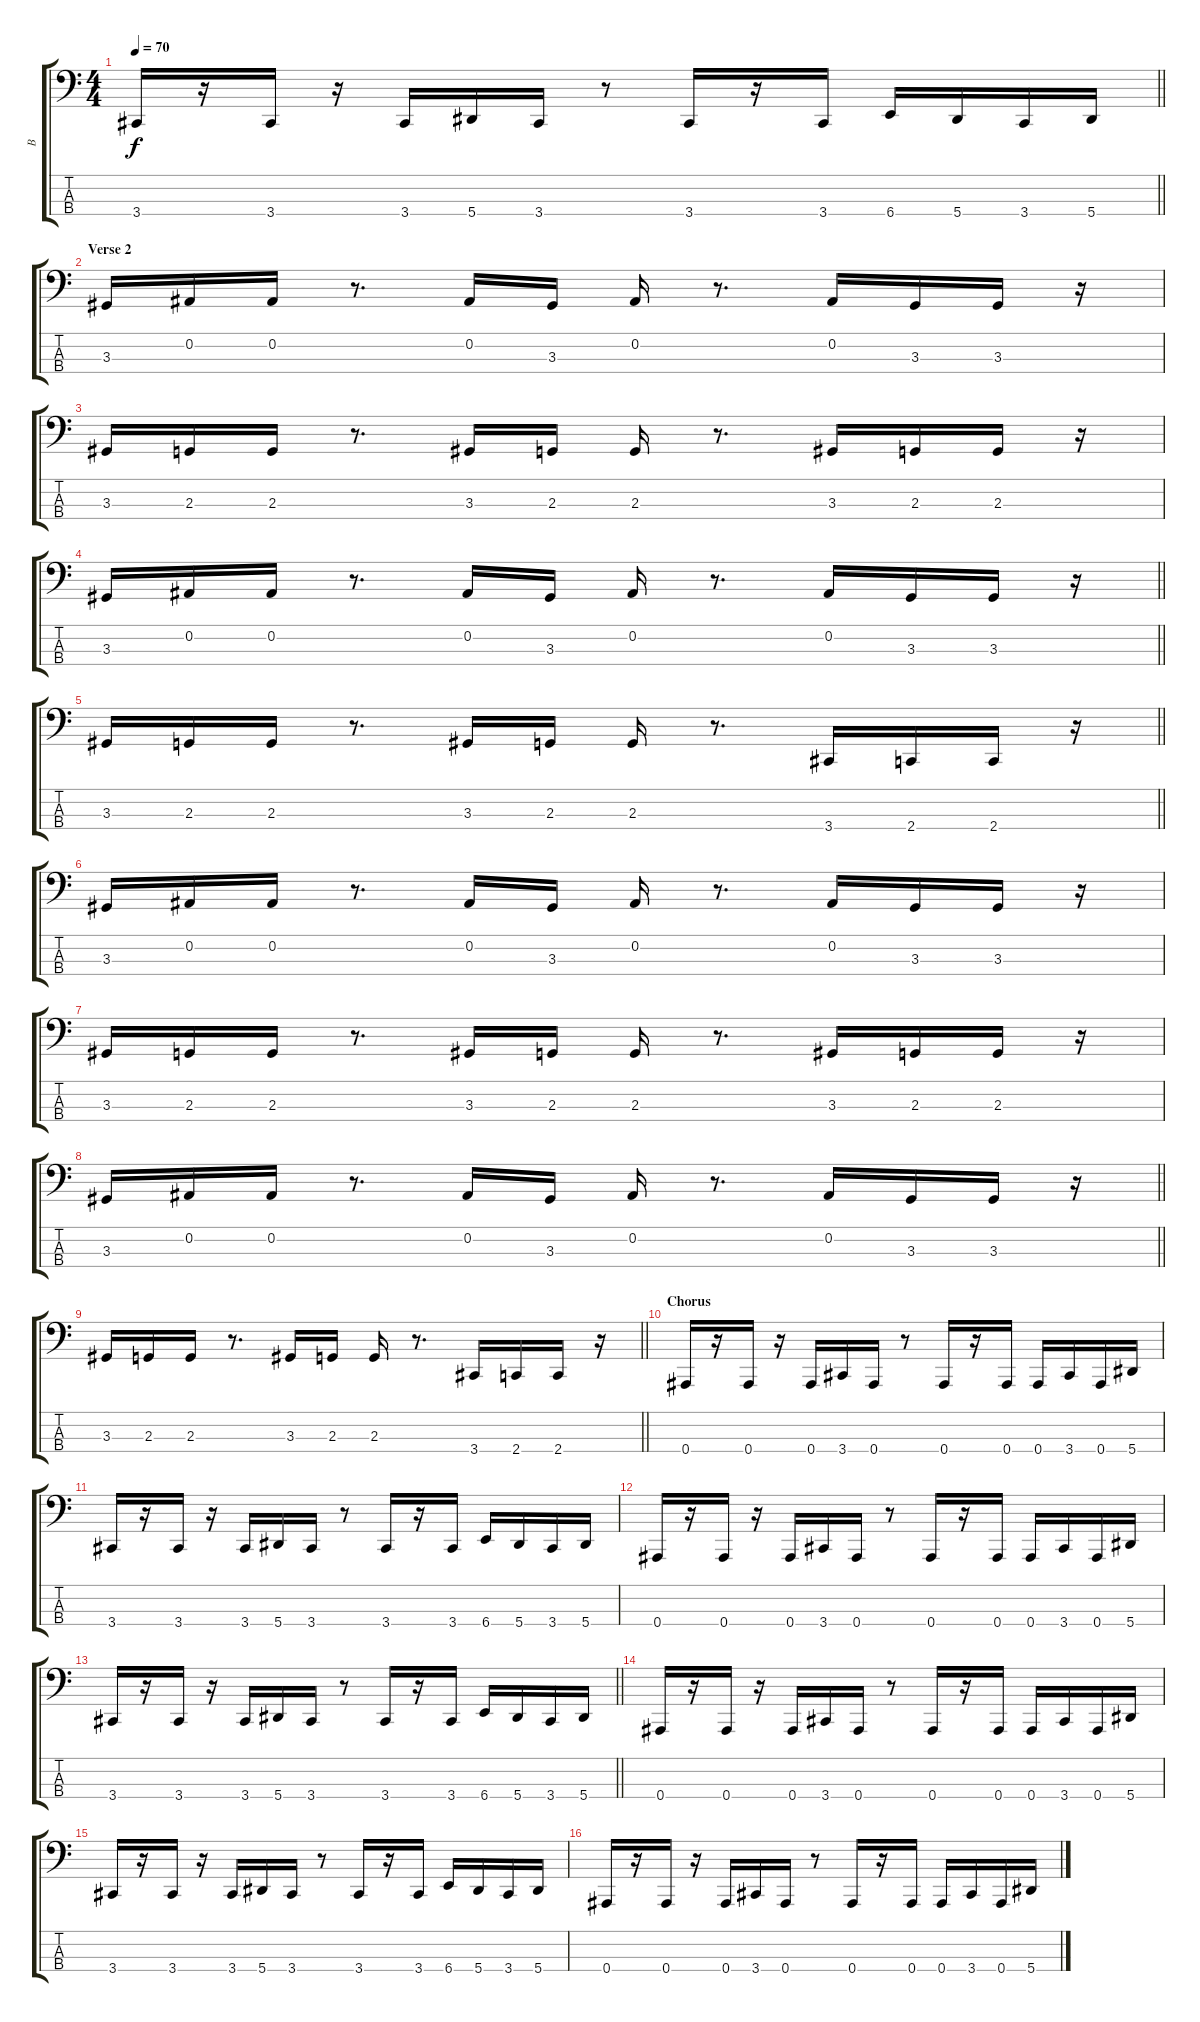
\track ("B" "B") {instrument electricbassfinger}
\staff {score tabs}
\tuning (Eb2 Bb1 F1 Bb0) {hide}
\ts (4 4)
\tempo 70
\clef f4
\barLineRight lightlight
\ks c
3.4.16{dy f} r.16 3.4.16 r.16 3.4.16 5.4.16 3.4.16 r.8 3.4.16 r.16 3.4.16 6.4.16 5.4.16 3.4.16 5.4.16 |
\section ("" "Verse 2")
3.3.16 0.2.16 0.2.16 r.8{d} 0.2.16 3.3.16 0.2.16 r.8{d} 0.2.16 3.3.16 3.3.16 r.16 |
3.3.16 2.3.16 2.3.16 r.8{d} 3.3.16 2.3.16 2.3.16 r.8{d} 3.3.16 2.3.16 2.3.16 r.16 |
\barLineRight lightlight
3.3.16 0.2.16 0.2.16 r.8{d} 0.2.16 3.3.16 0.2.16 r.8{d} 0.2.16 3.3.16 3.3.16 r.16 |
\barLineRight lightlight
3.3.16 2.3.16 2.3.16 r.8{d} 3.3.16 2.3.16 2.3.16 r.8{d} 3.4.16 2.4.16 2.4.16 r.16 |
3.3.16 0.2.16 0.2.16 r.8{d} 0.2.16 3.3.16 0.2.16 r.8{d} 0.2.16 3.3.16 3.3.16 r.16 |
3.3.16 2.3.16 2.3.16 r.8{d} 3.3.16 2.3.16 2.3.16 r.8{d} 3.3.16 2.3.16 2.3.16 r.16 |
\barLineRight lightlight
3.3.16 0.2.16 0.2.16 r.8{d} 0.2.16 3.3.16 0.2.16 r.8{d} 0.2.16 3.3.16 3.3.16 r.16 |
\barLineRight lightlight
3.3.16 2.3.16 2.3.16 r.8{d} 3.3.16 2.3.16 2.3.16 r.8{d} 3.4.16 2.4.16 2.4.16 r.16 |
\section ("" "Chorus")
0.4.16 r.16 0.4.16 r.16 0.4.16 3.4.16 0.4.16 r.8 0.4.16 r.16 0.4.16 0.4.16 3.4.16 0.4.16 5.4.16 |
3.4.16 r.16 3.4.16 r.16 3.4.16 5.4.16 3.4.16 r.8 3.4.16 r.16 3.4.16 6.4.16 5.4.16 3.4.16 5.4.16 |
0.4.16 r.16 0.4.16 r.16 0.4.16 3.4.16 0.4.16 r.8 0.4.16 r.16 0.4.16 0.4.16 3.4.16 0.4.16 5.4.16 |
\barLineRight lightlight
3.4.16 r.16 3.4.16 r.16 3.4.16 5.4.16 3.4.16 r.8 3.4.16 r.16 3.4.16 6.4.16 5.4.16 3.4.16 5.4.16 |
0.4.16 r.16 0.4.16 r.16 0.4.16 3.4.16 0.4.16 r.8 0.4.16 r.16 0.4.16 0.4.16 3.4.16 0.4.16 5.4.16 |
3.4.16 r.16 3.4.16 r.16 3.4.16 5.4.16 3.4.16 r.8 3.4.16 r.16 3.4.16 6.4.16 5.4.16 3.4.16 5.4.16 |
0.4.16 r.16 0.4.16 r.16 0.4.16 3.4.16 0.4.16 r.8 0.4.16 r.16 0.4.16 0.4.16 3.4.16 0.4.16 5.4.16
